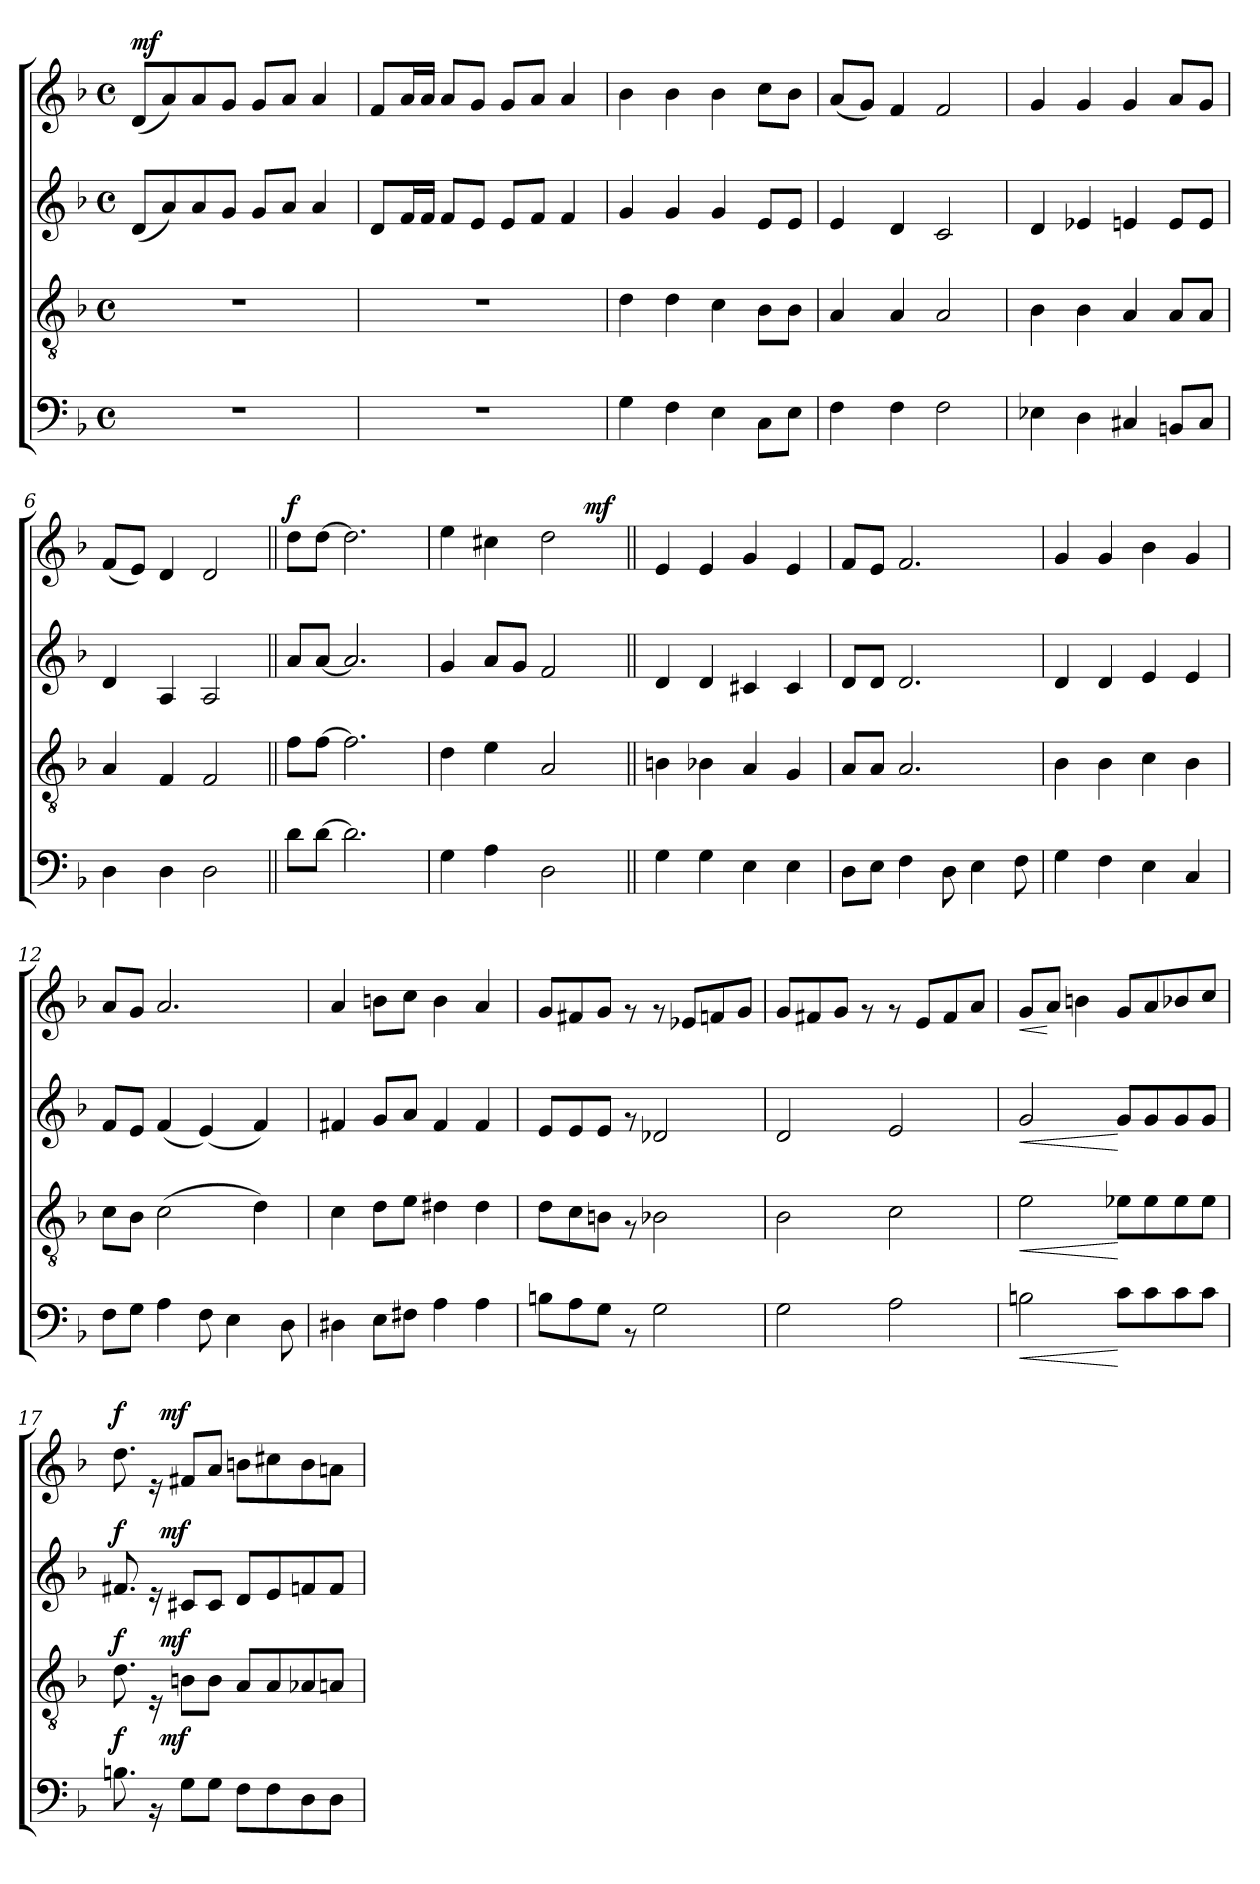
**kern	**dynam	**kern	**dynam	**kern	**dynam	**kern	**dynam
*part4	*part4	*part3	*part3	*part2	*part2	*part1	*part1
*staff4	*staff4	*staff3	*staff3	*staff2	*staff2	*staff1	*staff1
!!LO:PB:g=z
*clefF4	*	*clefGv2	*	*clefG2	*	*clefG2	*
*k[b-]	*	*k[b-]	*	*k[b-]	*	*k[b-]	*
*F:	*	*F:	*	*F:	*	*F:	*
*M4/4	*	*M4/4	*	*M4/4	*	*M4/4	*
*met(c)	*	*met(c)	*	*met(c)	*	*met(c)	*
=1	=1	=1	=1	=1	=1	=1	=1
!	!	!	!	!	!	!	!LO:DY:a
1r	.	1r	.	(<8d/L	.	(<8d/L	mf
.	.	.	.	8a/)	.	8a/)	.
.	.	.	.	8a/	.	8a/	.
.	.	.	.	8g/J	.	8g/J	.
.	.	.	.	8g/L	.	8g/L	.
.	.	.	.	8a/J	.	8a/J	.
.	.	.	.	4a/	.	4a/	.
=2	=2	=2	=2	=2	=2	=2	=2
1r	.	1r	.	8d/L	.	8f/L	.
.	.	.	.	16f/L	.	16a/L	.
.	.	.	.	16f/JJ	.	16a/JJ	.
.	.	.	.	8f/L	.	8a/L	.
.	.	.	.	8e/J	.	8g/J	.
.	.	.	.	8e/L	.	8g/L	.
.	.	.	.	8f/J	.	8a/J	.
.	.	.	.	4f/	.	4a/	.
=3	=3	=3	=3	=3	=3	=3	=3
4G\	.	4d\	.	4g/	.	4b-\	.
4F\	.	4d\	.	4g/	.	4b-\	.
4E\	.	4c\	.	4g/	.	4b-\	.
8C\L	.	8B-\L	.	8e/L	.	8cc\L	.
8E\J	.	8B-\J	.	8e/J	.	8b-\J	.
=4	=4	=4	=4	=4	=4	=4	=4
4F\	.	4A/	.	4e/	.	(<8a/L	.
.	.	.	.	.	.	8g/J)	.
4F\	.	4A/	.	4d/	.	4f/	.
2F\	.	2A/	.	2c/	.	2f/	.
!!LO:LB:g=z
=5	=5	=5	=5	=5	=5	=5	=5
4E-X\	.	4B-\	.	4d/	.	4g/	.
4D\	.	4B-\	.	4e-X/	.	4g/	.
4C#X/	.	4A/	.	4en/	.	4g/	.
8BBn/L	.	8A/L	.	8e/L	.	8a/L	.
8C#/J	.	8A/J	.	8e/J	.	8g/J	.
=6	=6	=6	=6	=6	=6	=6	=6
4D\	.	4A/	.	4d/	.	(<8f/L	.
.	.	.	.	.	.	8e/J)	.
4D\	.	4F/	.	4A/	.	4d/	.
2D\	.	2F/	.	2A/	.	2d/	.
=7||	=7||	=7||	=7||	=7||	=7||	=7||	=7||
!	!	!	!	!	!	!	!LO:DY:a
8d\L	.	8f\L	.	8a/L	.	8dd\L	f
[>8d\J	.	[>8f\J	.	[<8a/J	.	[>8dd\J	.
2.d\]	.	2.f\]	.	2.a/]	.	2.dd\]	.
=8	=8	=8	=8	=8	=8	=8	=8
*	*	*	*	*	*	*^	*
4G\	.	4d\	.	4g/	.	4ee\	2.ryy	.
4A\	.	4e\	.	8a/L	.	4cc#X\	.	.
.	.	.	.	8g/J	.	.	.	.
2D\	.	2A/	.	2f/	.	2dd\	.	.
!	!	!	!	!	!	!	!	!LO:DY:a
.	.	.	.	.	.	.	4ryy	mf
*	*	*	*	*	*	*v	*v	*
=9||	=9||	=9||	=9||	=9||	=9||	=9||	=9||
4G\	.	4Bn\	.	4d/	.	4e/	.
4G\	.	4B-X\	.	4d/	.	4e/	.
4E\	.	4A/	.	4c#X/	.	4g/	.
4E\	.	4G/	.	4c#/	.	4e/	.
!!LO:LB:g=z
=10	=10	=10	=10	=10	=10	=10	=10
8D\L	.	8A/L	.	8d/L	.	8f/L	.
8E\J	.	8A/J	.	8d/J	.	8e/J	.
4F\	.	2.A/	.	2.d/	.	2.f/	.
8D\	.	.	.	.	.	.	.
4E\	.	.	.	.	.	.	.
8F\	.	.	.	.	.	.	.
=11	=11	=11	=11	=11	=11	=11	=11
4G\	.	4B-\	.	4d/	.	4g/	.
4F\	.	4B-\	.	4d/	.	4g/	.
4E\	.	4c\	.	4e/	.	4b-\	.
4C/	.	4B-\	.	4e/	.	4g/	.
=12	=12	=12	=12	=12	=12	=12	=12
8F\L	.	8c\L	.	8f/L	.	8a/L	.
8G\J	.	8B-\J	.	8e/J	.	8g/J	.
4A\	.	(>2c\	.	(<4f/	.	2.a/	.
8F\	.	.	.	(<4e/)	.	.	.
4E\	.	.	.	.	.	.	.
.	.	4d\)	.	4f/)	.	.	.
8D\	.	.	.	.	.	.	.
=13	=13	=13	=13	=13	=13	=13	=13
4D#X\	.	4c\	.	4f#X/	.	4a/	.
8E\L	.	8d\L	.	8g/L	.	8bn\L	.
8F#X\J	.	8e\J	.	8a/J	.	8cc\J	.
4A\	.	4d#X\	.	4f#/	.	4b\	.
4A\	.	4d#\	.	4f#/	.	4a/	.
=14	=14	=14	=14	=14	=14	=14	=14
8Bn\L	.	8d\L	.	8e/L	.	8g/L	.
8A\	.	8c\	.	8e/	.	8f#X/	.
8G\J	.	8Bn\J	.	8e/J	.	8g/J	.
8rAA	.	8rF	.	8rf	.	8rf	.
2G\	.	2B-X\	.	2d-X/	.	8rf	.
.	.	.	.	.	.	8e-X/L	.
.	.	.	.	.	.	8fn/	.
.	.	.	.	.	.	8g/J	.
!!LO:PB:g=z
=15	=15	=15	=15	=15	=15	=15	=15
2G\	.	2B-\	.	2d/	.	8g/L	.
.	.	.	.	.	.	8f#X/	.
.	.	.	.	.	.	8g/J	.
.	.	.	.	.	.	8rf	.
2A\	.	2c\	.	2e/	.	8rf	.
.	.	.	.	.	.	8e/L	.
.	.	.	.	.	.	8f#/	.
.	.	.	.	.	.	8a/J	.
=16	=16	=16	=16	=16	=16	=16	=16
!	!LO:HP:b	!	!LO:HP:b	!	!LO:HP:b	!	!LO:HP:b
2Bn\	<	2e\	<	2g/	<	8g/L	<
.	.	.	.	.	.	8a/J	[
.	.	.	.	.	.	4bn\	.
8c\L	[	8e-X\L	[	8g/L	[	8g/L	.
8c\	.	8e-\	.	8g/	.	8a/	.
8c\	.	8e-\	.	8g/	.	8b-X/	.
8c\J	.	8e-\J	.	8g/J	.	8cc/J	.
=17	=17	=17	=17	=17	=17	=17	=17
!	!LO:DY:a	!	!LO:DY:a	!	!LO:DY:a	!	!LO:DY:a
*^	*	*^	*	*^	*	*^	*
8.Bn\	8..ryy	f	8.d\	8..ryy	f	8.f#X/	8..ryy	f	8.dd\	8..ryy	f
16rAA	.	.	16rE	.	.	16re	.	.	16re	.	.
!	!	!LO:DY:a	!	!	!LO:DY:a	!	!	!LO:DY:a	!	!	!LO:DY:a
.	2ryy	mf	.	2ryy	mf	.	2ryy	mf	.	2ryy	mf
8G\L	.	.	8Bn\L	.	.	8c#X/L	.	.	8f#X/L	.	.
8G\J	.	.	8B\J	.	.	8c#/J	.	.	8a/J	.	.
8F\L	.	.	8A/L	.	.	8d/L	.	.	8bn\L	.	.
8F\	.	.	8A/	.	.	8e/	.	.	8cc#X\	.	.
.	4ryy	.	.	4ryy	.	.	4ryy	.	.	4ryy	.
8D\	.	.	8A-X/	.	.	8fn/	.	.	8b\	.	.
8D\J	.	.	8An/J	.	.	8f/J	.	.	8ani\J	.	.
.	32ryy	.	.	32ryy	.	.	32ryy	.	.	32ryy	.
*v	*v	*	*	*	*	*v	*v	*	*v	*v	*
*	*	*v	*v	*	*	*	*	*
=	=	=	=	=	=	=	=
*-	*-	*-	*-	*-	*-	*-	*-
